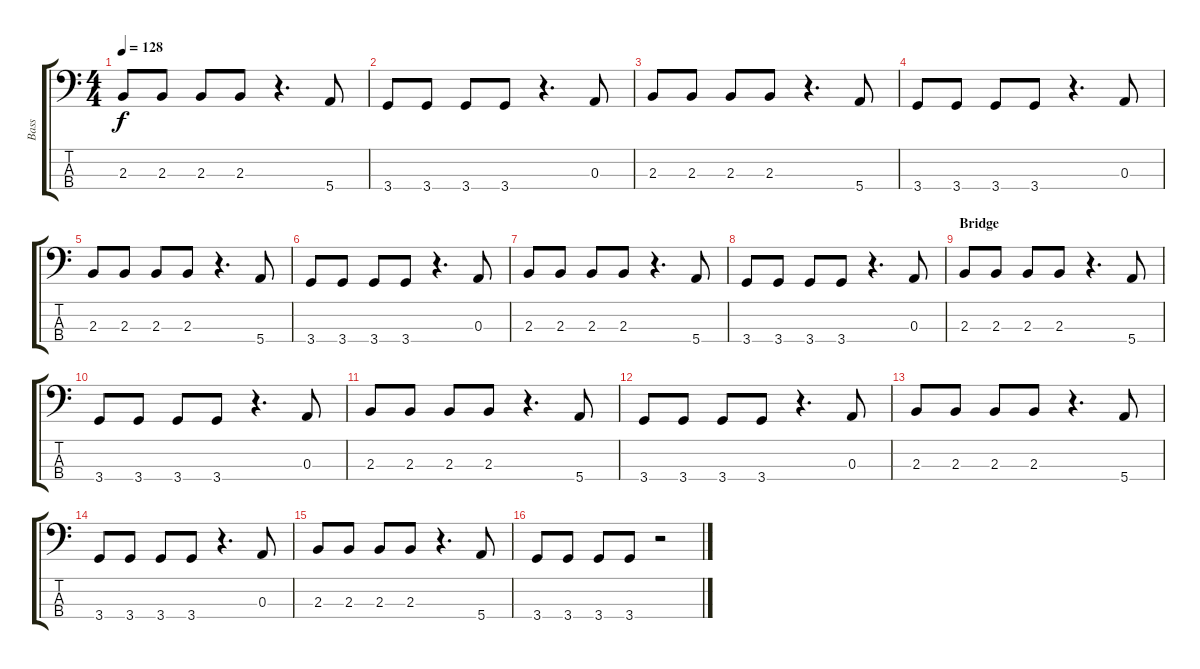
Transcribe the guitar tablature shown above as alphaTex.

\track ("Bass" "Bass") {instrument electricbassfinger}
\staff {score tabs}
\tuning (G2 D2 A1 E1) {hide}
\ts (4 4)
\tempo 128
\clef f4
\ks c
2.3.8{dy f} 2.3.8 2.3.8 2.3.8 r.4{d} 5.4.8 |
3.4.8 3.4.8 3.4.8 3.4.8 r.4{d} 0.3.8 |
2.3.8 2.3.8 2.3.8 2.3.8 r.4{d} 5.4.8 |
3.4.8 3.4.8 3.4.8 3.4.8 r.4{d} 0.3.8 |
2.3.8 2.3.8 2.3.8 2.3.8 r.4{d} 5.4.8 |
3.4.8 3.4.8 3.4.8 3.4.8 r.4{d} 0.3.8 |
2.3.8 2.3.8 2.3.8 2.3.8 r.4{d} 5.4.8 |
3.4.8 3.4.8 3.4.8 3.4.8 r.4{d} 0.3.8 |
\section ("" "Bridge")
2.3.8 2.3.8 2.3.8 2.3.8 r.4{d} 5.4.8 |
3.4.8 3.4.8 3.4.8 3.4.8 r.4{d} 0.3.8 |
2.3.8 2.3.8 2.3.8 2.3.8 r.4{d} 5.4.8 |
3.4.8 3.4.8 3.4.8 3.4.8 r.4{d} 0.3.8 |
2.3.8 2.3.8 2.3.8 2.3.8 r.4{d} 5.4.8 |
3.4.8 3.4.8 3.4.8 3.4.8 r.4{d} 0.3.8 |
2.3.8 2.3.8 2.3.8 2.3.8 r.4{d} 5.4.8 |
3.4.8 3.4.8 3.4.8 3.4.8 r.2
